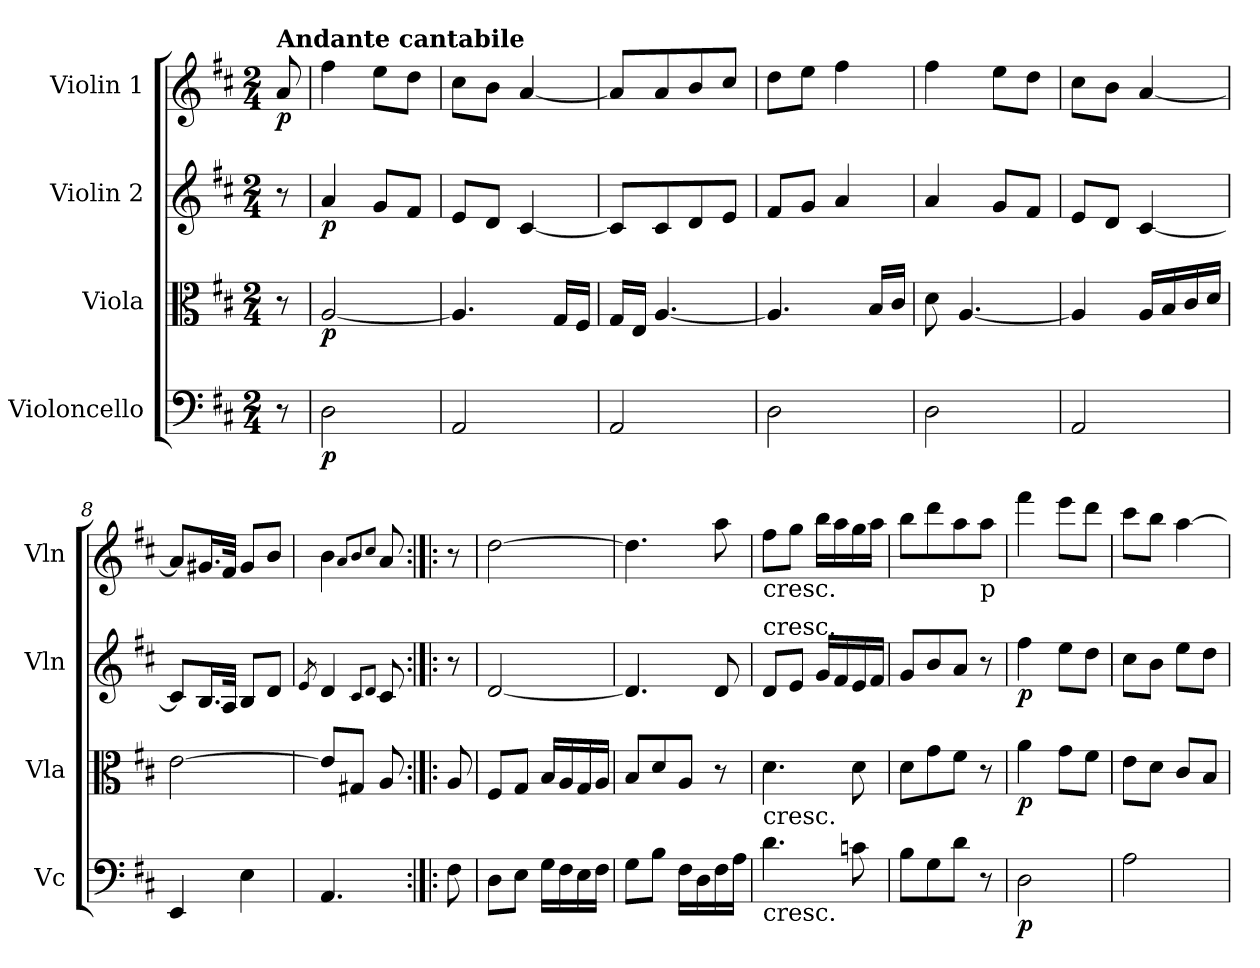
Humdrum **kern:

**kern	**dynam	**kern	**dynam	**kern	**dynam	**kern	**dynam
*part4	*part4	*part3	*part3	*part2	*part2	*part1	*part1
*staff4	*staff4	*staff3	*staff3	*staff2	*staff2	*staff1	*staff1
*I"Violoncello	*	*I"Viola	*	*I"Violin 2	*	*I"Violin 1	*
*I'Vc	*	*I'Vla	*	*I'Vln	*	*I'Vln	*
*clefF4	*	*clefC3	*	*clefG2	*	*clefG2	*
*k[f#c#]	*	*k[f#c#]	*	*k[f#c#]	*	*k[f#c#]	*
*D:	*	*D:	*	*D:	*	*D:	*
*M2/4	*	*M2/4	*	*M2/4	*	*M2/4	*
*MM55	*	*MM55	*	*MM55	*	*MM55	*
=1	=1	=1	=1	=1	=1	=1	=1
!	!	!	!	!	!	!LO:TX:a:B:t=Andante cantabile	!
!	!	!	!	!	!	!	!LO:DY:b
8r	.	8r	.	8r	.	8a/	p
=2	=2	=2	=2	=2	=2	=2	=2
!	!LO:DY:b	!	!LO:DY:b	!	!LO:DY:b	!	!
2D\	p	[2A/	p	4a/	p	4ff#\	.
.	.	.	.	8g/L	.	8ee\L	.
.	.	.	.	8f#/J	.	8dd\J	.
=3	=3	=3	=3	=3	=3	=3	=3
2AA/	.	4.A/]	.	8e/L	.	8cc#\L	.
.	.	.	.	8d/J	.	8b\J	.
.	.	.	.	[4c#/	.	[4a/	.
.	.	16G/LL	.	.	.	.	.
.	.	16F#/JJ	.	.	.	.	.
=4	=4	=4	=4	=4	=4	=4	=4
2AA/	.	16G/LL	.	8c#/L]	.	8a/L]	.
.	.	16E/JJ	.	.	.	.	.
.	.	[4.A/	.	8c#/	.	8a/	.
.	.	.	.	8d/	.	8b/	.
.	.	.	.	8e/J	.	8cc#/J	.
=5	=5	=5	=5	=5	=5	=5	=5
2D\	.	4.A/]	.	8f#/L	.	8dd\L	.
.	.	.	.	8g/J	.	8ee\J	.
.	.	.	.	4a/	.	4ff#\	.
.	.	16B/LL	.	.	.	.	.
.	.	16c#/JJ	.	.	.	.	.
=6	=6	=6	=6	=6	=6	=6	=6
2D\	.	8d\	.	4a/	.	4ff#\	.
.	.	[4.A/	.	.	.	.	.
.	.	.	.	8g/L	.	8ee\L	.
.	.	.	.	8f#/J	.	8dd\J	.
=7	=7	=7	=7	=7	=7	=7	=7
2AA/	.	4A/]	.	8e/L	.	8cc#\L	.
.	.	.	.	8d/J	.	8b\J	.
.	.	16A/LL	.	[4c#/	.	[4a/	.
.	.	16B/	.	.	.	.	.
.	.	16c#/	.	.	.	.	.
.	.	16d/JJ	.	.	.	.	.
=8	=8	=8	=8	=8	=8	=8	=8
4EE/	.	[2e\	.	8c#/L]	.	8a/L]	.
.	.	.	.	16.B/L	.	16.g#X/L	.
.	.	.	.	32A/JJk	.	32f#/JJk	.
4E\	.	.	.	8B/L	.	8g#/L	.
.	.	.	.	8d/J	.	8b/J	.
=9	=9	=9	=9	=9	=9	=9	=9
.	.	.	.	8qe/	.	.	.
4.AA/	.	8e/L]	.	4d/	.	4b\	.
.	.	8G#X/J	.	.	.	.	.
.	.	.	.	.	.	8qa/L	.
.	.	.	.	8qc#/L	.	8qb/	.
.	.	.	.	8qd/J	.	8qcc#/J	.
.	.	8A/	.	8c#/	.	8a/	.
=10:|!|:	=10:|!|:	=10:|!|:	=10:|!|:	=10:|!|:	=10:|!|:	=10:|!|:	=10:|!|:
8F#\	.	8A/	.	8r	.	8r	.
=11	=11	=11	=11	=11	=11	=11	=11
8D\L	.	8F#/L	.	[2d/	.	[2dd\	.
8E\J	.	8G/J	.	.	.	.	.
16G\LL	.	16B/LL	.	.	.	.	.
16F#\	.	16A/	.	.	.	.	.
16E\	.	16G/	.	.	.	.	.
16F#\JJ	.	16A/JJ	.	.	.	.	.
=12	=12	=12	=12	=12	=12	=12	=12
8G\L	.	8B/L	.	4.d/]	.	4.dd\]	.
8B\J	.	8d/	.	.	.	.	.
16F#\LL	.	8A/J	.	.	.	.	.
16D\	.	.	.	.	.	.	.
16F#\	.	8r	.	8d/	.	8aa\	.
16A\JJ	.	.	.	.	.	.	.
=13	=13	=13	=13	=13	=13	=13	=13
!	!	!	!	!	!	!LO:TX:b:t=cresc.	!
!	!	!	!	!LO:TX:a:t=cresc.	!	!	!
!	!	!LO:TX:b:t=cresc.	!	!	!	!	!
!LO:TX:b:t=cresc.	!	!	!	!	!	!	!
4.d\	.	4.d\	.	8d/L	.	8ff#\L	.
.	.	.	.	8e/J	.	8gg\J	.
.	.	.	.	16g/LL	.	16bb\LL	.
.	.	.	.	16f#/	.	16aa\	.
8cn\	.	8d\	.	16e/	.	16gg\	.
.	.	.	.	16f#/JJ	.	16aa\JJ	.
=14	=14	=14	=14	=14	=14	=14	=14
8B\L	.	8d\L	.	8g/L	.	8bb\L	.
8G\	.	8g\	.	8b/	.	8ddd\	.
8d\J	.	8f#\J	.	8a/J	.	8aa\	.
!	!	!	!	!	!	!LO:TX:b:t=p	!
8r	.	8r	.	8r	.	8aa\J	.
=15	=15	=15	=15	=15	=15	=15	=15
!	!LO:DY:b	!	!LO:DY:b	!	!LO:DY:b	!	!
2D\	p	4a\	p	4ff#\	p	4fff#\	.
.	.	8g\L	.	8ee\L	.	8eee\L	.
.	.	8f#\J	.	8dd\J	.	8ddd\J	.
=16	=16	=16	=16	=16	=16	=16	=16
2A\	.	8e\L	.	8cc#\L	.	8ccc#\L	.
.	.	8d\J	.	8b\J	.	8bb\J	.
.	.	8c#/L	.	8ee\L	.	[4aa\	.
.	.	8B/J	.	8dd\J	.	.	.
=	=	=	=	=	=	=	=
*-	*-	*-	*-	*-	*-	*-	*-
